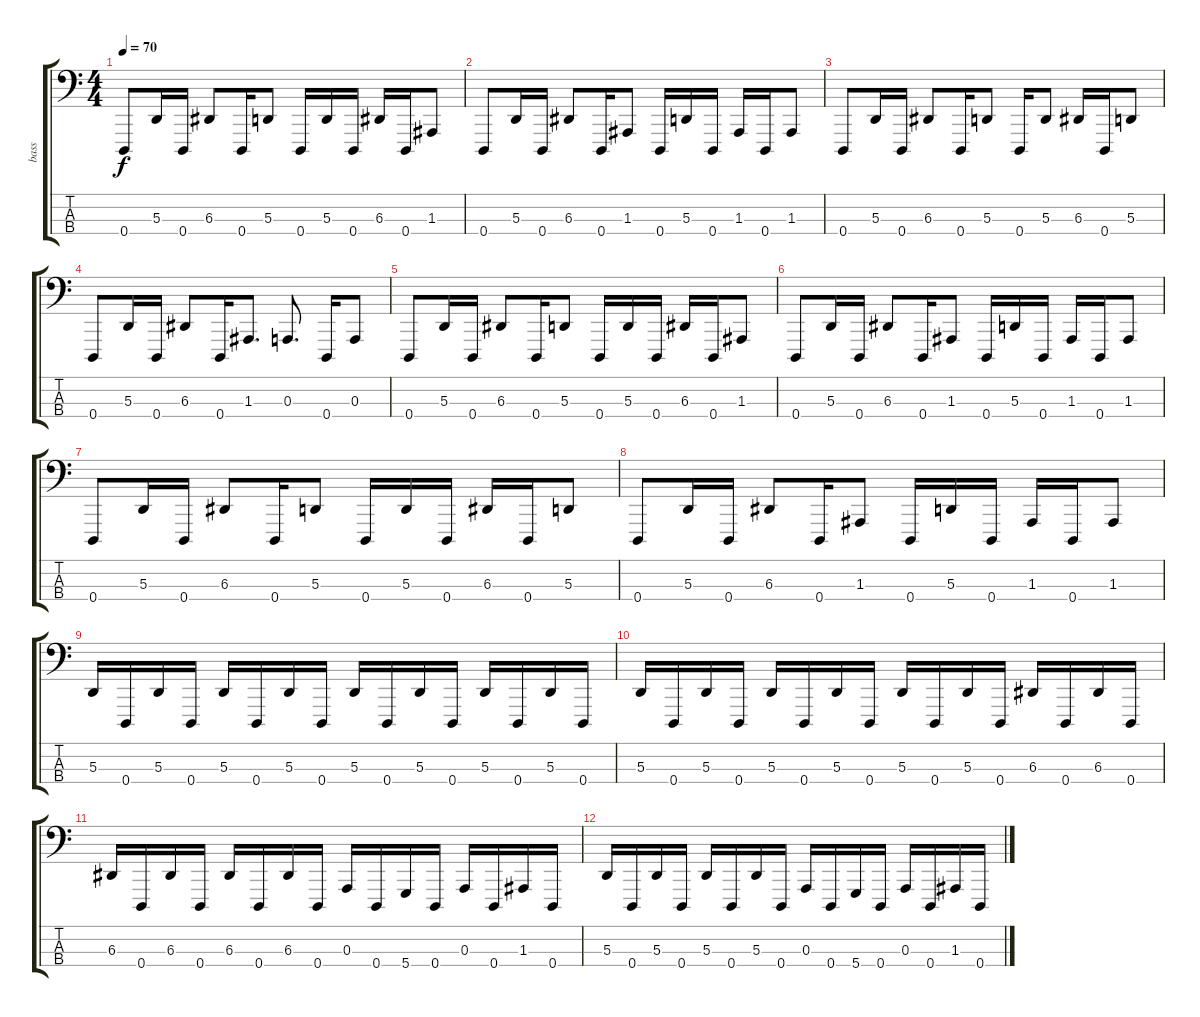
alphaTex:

\track ("bass" "bass") {instrument pad3polysynth}
\staff {score tabs}
\tuning (G2 D2 A1 D1) {hide}
\ts (4 4)
\tempo 70
\clef f4
\ks c
0.4.8{dy f} 5.3.16 0.4.16 6.3.8 0.4.16 5.3.8 0.4.16 5.3.16 0.4.16 6.3.16 0.4.16 1.3.8 |
0.4.8 5.3.16 0.4.16 6.3.8 0.4.16 1.3.8 0.4.16 5.3.16 0.4.16 1.3.16 0.4.16 1.3.8 |
0.4.8 5.3.16 0.4.16 6.3.8 0.4.16 5.3.8 0.4.16 5.3.8 6.3.16 0.4.16 5.3.8 |
0.4.8 5.3.16 0.4.16 6.3.8 0.4.16 1.3.8{d} 0.3.8{d} 0.4.16 0.3.8 |
0.4.8 5.3.16 0.4.16 6.3.8 0.4.16 5.3.8 0.4.16 5.3.16 0.4.16 6.3.16 0.4.16 1.3.8 |
0.4.8 5.3.16 0.4.16 6.3.8 0.4.16 1.3.8 0.4.16 5.3.16 0.4.16 1.3.16 0.4.16 1.3.8 |
0.4.8 5.3.16 0.4.16 6.3.8 0.4.16 5.3.8 0.4.16 5.3.16 0.4.16 6.3.16 0.4.16 5.3.8 |
0.4.8 5.3.16 0.4.16 6.3.8 0.4.16 1.3.8 0.4.16 5.3.16 0.4.16 1.3.16 0.4.16 1.3.8 |
5.3.16 0.4.16 5.3.16 0.4.16 5.3.16 0.4.16 5.3.16 0.4.16 5.3.16 0.4.16 5.3.16 0.4.16 5.3.16 0.4.16 5.3.16 0.4.16 |
5.3.16 0.4.16 5.3.16 0.4.16 5.3.16 0.4.16 5.3.16 0.4.16 5.3.16 0.4.16 5.3.16 0.4.16 6.3.16 0.4.16 6.3.16 0.4.16 |
6.3.16 0.4.16 6.3.16 0.4.16 6.3.16 0.4.16 6.3.16 0.4.16 0.3.16 0.4.16 5.4.16 0.4.16 0.3.16 0.4.16 1.3.16 0.4.16 |
5.3.16 0.4.16 5.3.16 0.4.16 5.3.16 0.4.16 5.3.16 0.4.16 0.3.16 0.4.16 5.4.16 0.4.16 0.3.16 0.4.16 1.3.16 0.4.16
